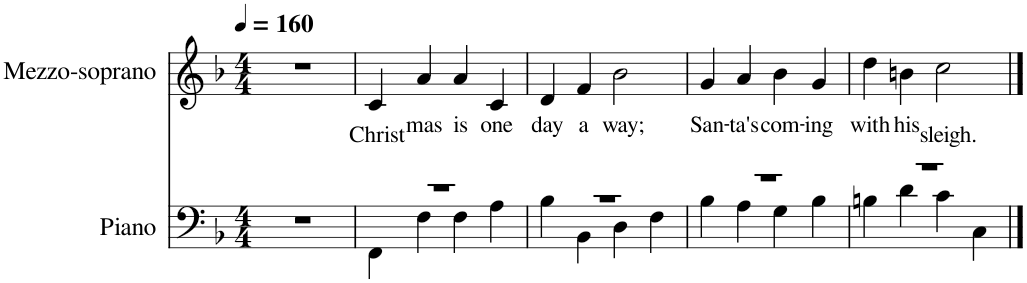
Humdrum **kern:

**kern	**kern	**text
*part2	*part1	*part1
*staff2	*staff1	*staff1
*I"Piano	*I"Mezzo-soprano	*
*I'Pno	*	*
*clefF4	*clefG2	*
*k[b-]	*k[b-]	*
*M4/4	*M4/4	*
*MM160	*MM160	*
=1	=1	=1
1r	1r	.
=2	=2	=2
*^	*	*
!	!	!	!LO:LY:b
1r	4FF\	4c/	Christ
!	!	!	!LO:LY:b
.	4F\	4a/	mas
!	!	!	!LO:LY:b
.	4F\	4a/	is
!	!	!	!LO:LY:b
.	4A\	4c/	one
=3	=3	=3	=3
!	!	!	!LO:LY:b
1r	4B-\	4d/	day
!	!	!	!LO:LY:b
.	4BB-\	4f/	a
!	!	!	!LO:LY:b
.	4D\	2b-\	way;
.	4F\	.	.
=4	=4	=4	=4
!	!	!	!LO:LY:b
1r	4B-\	4g/	San-
!	!	!	!LO:LY:b
.	4A\	4a/	-ta's
!	!	!	!LO:LY:b
.	4G\	4b-\	com-
!	!	!	!LO:LY:b
.	4B-\	4g/	-ing
=5	=5	=5	=5
!	!	!	!LO:LY:b
1r	4Bn\	4dd\	with
!	!	!	!LO:LY:b
.	4d\	4bn\	his
!	!	!	!LO:LY:b
.	4c\	2cc\	sleigh.
.	4C\	.	.
*v	*v	*	*
==	==	==
*-	*-	*-
